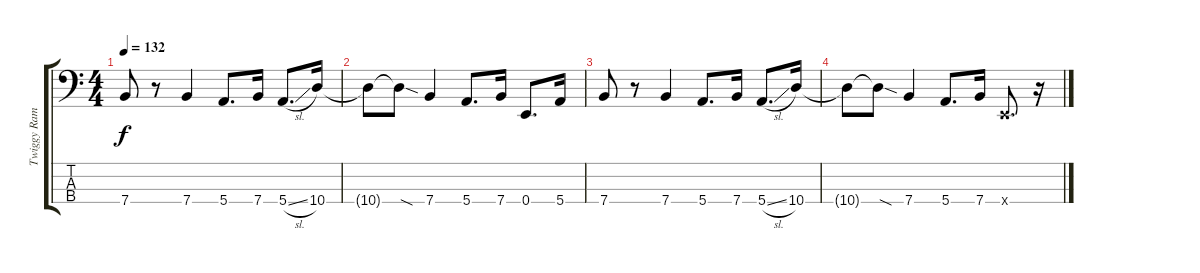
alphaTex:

\track ("Twiggy Ramirez" "Twiggy Ram") {instrument distortionguitar}
\staff {score tabs}
\tuning (G2 D2 A1 E1) {hide}
\ts (4 4)
\tempo 132
\clef f4
\ks c
7.4.8{dy f} r.8 7.4.4 5.4.8{d} 7.4.16 5.4{sl}.8{d} 10.4.16 |
10.4{t}.8 10.4{sod t}.8 7.4.4 5.4.8{d} 7.4.16 0.4.8{d} 5.4.16 |
7.4.8 r.8 7.4.4 5.4.8{d} 7.4.16 5.4{sl}.8{d} 10.4.16 |
10.4{t}.8 10.4{sod t}.8 7.4.4 5.4.8{d} 7.4.16 0.4{x}.8{d} r.16
